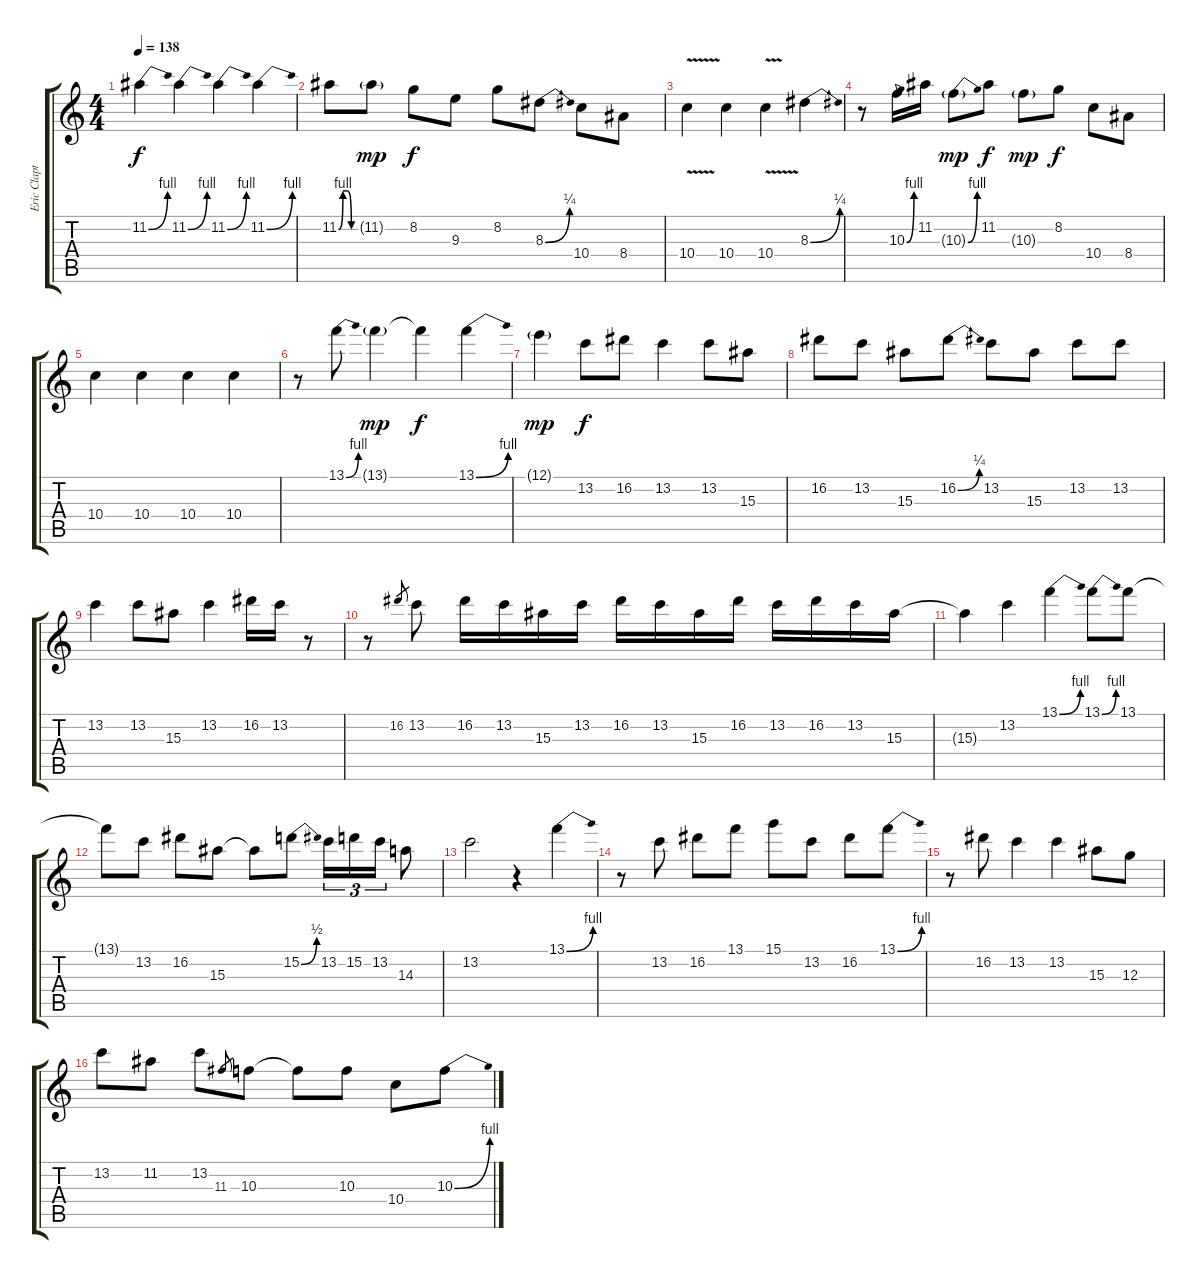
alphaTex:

\track ("Eric Clapton Guitar I" "Eric Clapt") {instrument distortionguitar}
\staff {score tabs}
\tuning (E4 B3 G3 D3 A2 E2) {hide}
\ts (4 4)
\tempo 138
\clef g2
\ks c
11.2{be (bend 0 0 60 4)}.4{dy f} 11.2{be (bend 0 0 60 4)}.4 11.2{be (bend 0 0 60 4)}.4 11.2{be (bend 0 0 60 4)}.4 |
11.2{be (custom 0 0 15 4 30 4 45 0 60 0)}.8 11.2{g}.8{dy mp} 8.2.8{dy f} 9.3.8 8.2.8 8.3{be (bend 0 0 60 1)}.8 10.4.8 8.4.8 |
10.4{v}.4 10.4.4 10.4{v}.4 8.3{be (bend 0 0 60 1)}.4 |
r.8 10.3{be (bend 0 0 60 4)}.16 11.2.16 10.3{be (bend 0 0 60 4) g}.8{dy mp} 11.2.8{dy f} 10.3{g}.8{dy mp} 8.2.8{dy f} 10.4.8 8.4.8 |
10.4.4 10.4.4 10.4.4 10.4.4 |
r.8 13.1{be (bend 0 0 60 4)}.8 13.1{g}.4{dy mp} 13.1{t}.4{dy f} 13.1{be (bend 0 0 60 4)}.4 |
12.1{g}.4{dy mp} 13.2.8{dy f} 16.2.8 13.2.4 13.2.8 15.3.8 |
16.2.8 13.2.8 15.3.8 16.2{be (bend 0 0 60 1)}.8 13.2.8 15.3.8 13.2.8 13.2.8 |
13.2.4 13.2.8 15.3.8 13.2.4 16.2.16 13.2.16 r.8 |
r.8 16.2.8{gr} 13.2.8 16.2.16 13.2.16 15.3.16 13.2.16 16.2.16 13.2.16 15.3.16 16.2.16 13.2.16 16.2.16 13.2.16 15.3.16 |
15.3{t}.4 13.2.4 13.1{be (bend 0 0 60 4)}.4 13.1{be (bend 0 0 60 4)}.8 13.1.8 |
13.1{t}.8 13.2.8 16.2.8 15.3.8 15.3{t}.8 15.2{be (bend 0 0 60 2)}.8 13.2.16{tu (3 2)} 15.2.16{tu (3 2)} 13.2.16{tu (3 2)} 14.3.8 |
13.2.2 r.4 13.1{be (bend 0 0 60 4)}.4 |
r.8 13.2.8 16.2.8 13.1.8 15.1.8 13.2.8 16.2.8 13.1{be (bend 0 0 60 4)}.8 |
r.8 16.2.8 13.2.4 13.2.4 15.3.8 12.3.8 |
13.2.8 11.2.8 13.2.8 11.3.8{gr} 10.3.8 10.3{t}.8 10.3.8 10.4.8 10.3{be (bend 0 0 60 4)}.8
